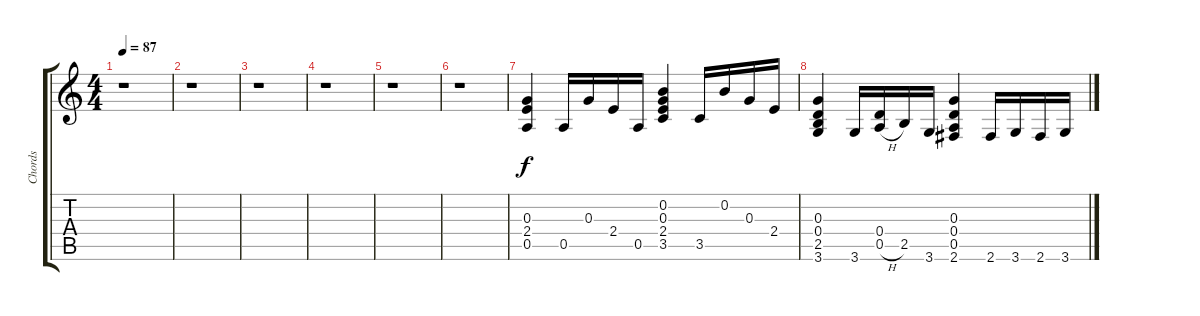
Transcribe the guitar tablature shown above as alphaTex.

\track ("Chords" "Chords") {instrument acousticguitarnylon}
\staff {score tabs}
\tuning (E4 B3 G3 D3 A2 E2) {hide}
\ts (4 4)
\tempo 87
\clef g2
\ks c
r.1{dy f} |
r.1 |
r.1 |
r.1 |
r.1 |
r.1 |
(0.3 2.4 0.5).4 0.5.16 0.3.16 2.4.16 0.5.16 (0.2 0.3 2.4 3.5).4 3.5.16 0.2.16 0.3.16 2.4.16 |
(0.3 0.4 2.5 3.6).4 3.6.16 (0.4 0.5{h}).16 2.5.16 3.6.16 (0.3 0.4 0.5 2.6).4 2.6.16 3.6.16 2.6.16 3.6.16
